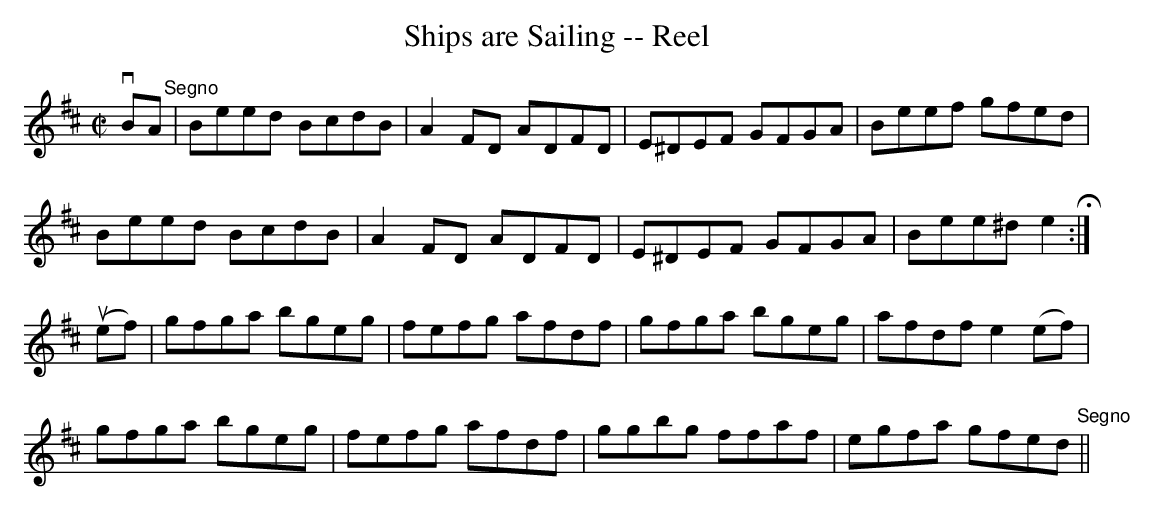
X:1
T:Ships are Sailing -- Reel
M:C|
L:1/8
K:Edor
vBA"Segno"|Beed BcdB|A2FD ADFD|E^DEF GFGA|Beef gfed|
Beed BcdB|A2FD ADFD|E^DEF GFGA|Bee^d e2H:|
u(ef)|gfga bgeg|fefg afdf|gfga bgeg|afdf e2(ef)|
gfga bgeg|fefg afdf|ggbg ffaf|egfa gfed"Segno"||
